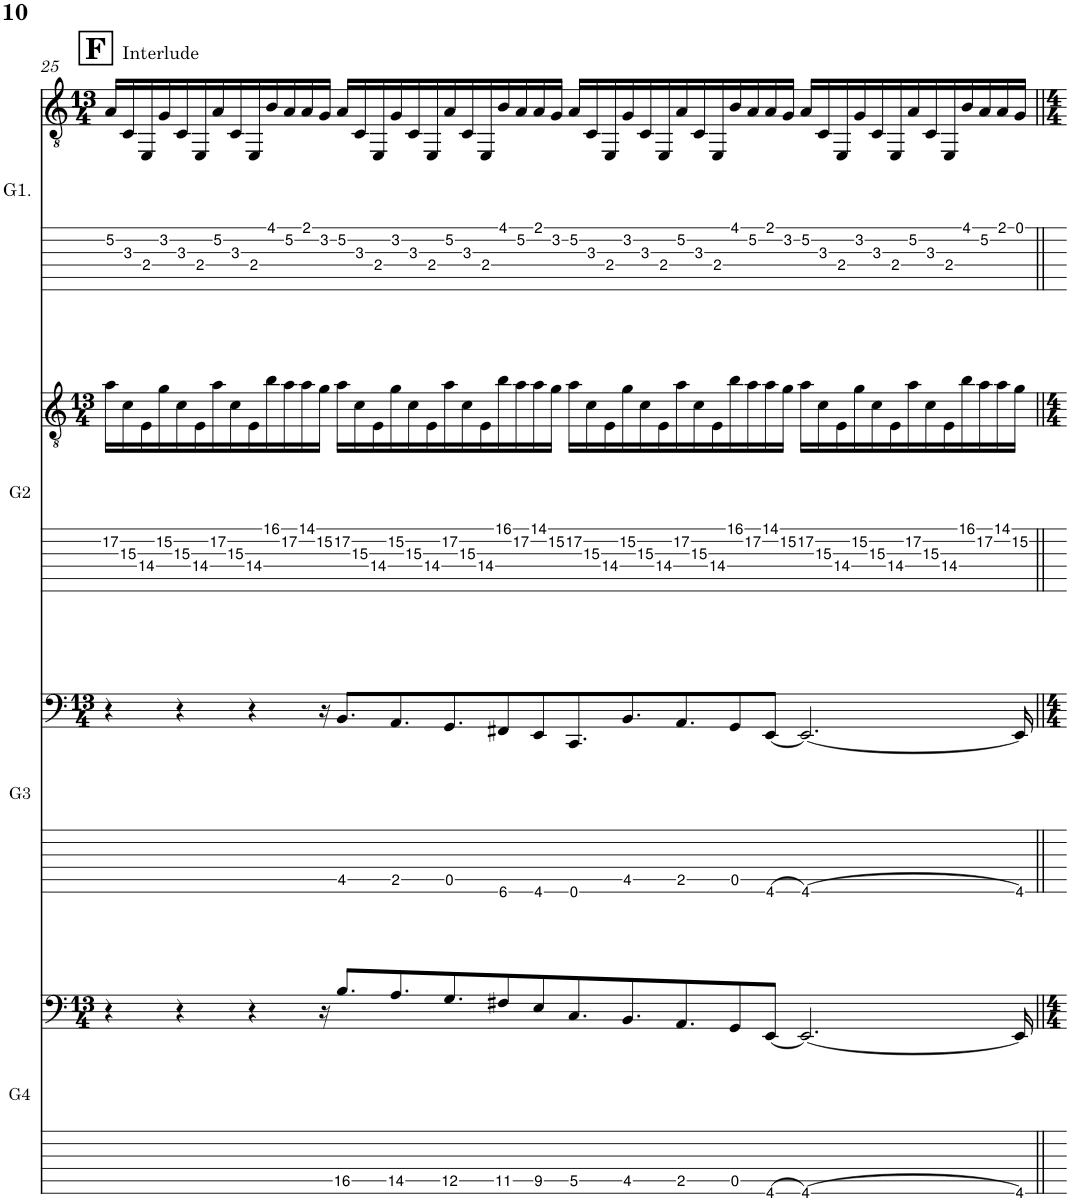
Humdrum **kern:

**kern	**kern	**kern	**kern	**kern	**kern	**kern	**kern
*part4	*part4	*part3	*part3	*part2	*part2	*part1	*part1
*staff8	*staff7	*staff6	*staff5	*staff4	*staff3	*staff2	*staff1
*I"G4	*	*I"G3	*	*I"G2	*	*I"G1	*
*I'G4	*	*I'G3	*	*I'G2	*	*I'G1.	*
!!LO:PB:g=z
*	*clefF4	*	*clefF4	*	*clefGv2	*	*clefGv2
*	*	*	*	*Trd-7c-12	*Trd-7c-12	*Trd-7c-12	*Trd-7c-12
*k[]	*k[]	*k[]	*k[]	*k[]	*k[]	*k[]	*k[]
*M13/4	*M13/4	*M13/4	*M13/4	*M13/4	*M13/4	*M13/4	*M13/4
!!LO:REH:place=s1:a:B:cj:fs=14:t=F
=25	=25	=25	=25	=25	=25	=25	=25
!	!	!	!	!	!	!	!LO:TX:a:t=Interlude
4r	4r	4r	4r	16aLL	16a\LL	16ALL	16A/LL
.	.	.	.	16c	16c\	16C	16C/
.	.	.	.	16E	16E\	16EE	16EE/
.	.	.	.	16g	16g\	16G	16G/
4r	4r	4r	4r	16c	16c\	16C	16C/
.	.	.	.	16E	16E\	16EE	16EE/
.	.	.	.	16a	16a\	16A	16A/
.	.	.	.	16c	16c\	16C	16C/
4r	4r	4r	4r	16E	16E\	16EE	16EE/
.	.	.	.	16b	16b\	16B	16B/
.	.	.	.	16a	16a\	16A	16A/
.	.	.	.	16a	16a\	16A	16A/
16r	16r	16r	16r	16g	16g\JJ	16G	16G/JJ
8.BL	8.B/L	8.BBL	8.BB/L	16a	16a\LL	16A	16A/LL
.	.	.	.	16c	16c\	16C	16C/
.	.	.	.	16E	16E\	16EE	16EE/
8.A	8.A/	8.AA	8.AA/	16g	16g\	16G	16G/
.	.	.	.	16c	16c\	16C	16C/
.	.	.	.	16E	16E\	16EE	16EE/
8.G	8.G/	8.GG	8.GG/	16a	16a\	16A	16A/
.	.	.	.	16c	16c\	16C	16C/
.	.	.	.	16E	16E\	16EE	16EE/
8F#X	8F#X/	8FF#X	8FF#X/	16b	16b\	16B	16B/
.	.	.	.	16a	16a\	16A	16A/
8E	8E/	8EE	8EE/	16a	16a\	16A	16A/
.	.	.	.	16g	16g\JJ	16G	16G/JJ
8.C	8.C/	8.CC	8.CC/	16a	16a\LL	16A	16A/LL
.	.	.	.	16c	16c\	16C	16C/
.	.	.	.	16E	16E\	16EE	16EE/
8.BB	8.BB/	8.BB	8.BB/	16g	16g\	16G	16G/
.	.	.	.	16c	16c\	16C	16C/
.	.	.	.	16E	16E\	16EE	16EE/
8.AA	8.AA/	8.AA	8.AA/	16a	16a\	16A	16A/
.	.	.	.	16c	16c\	16C	16C/
.	.	.	.	16E	16E\	16EE	16EE/
8GG	8GG/	8GG	8GG/	16b	16b\	16B	16B/
.	.	.	.	16a	16a\	16A	16A/
[8EEJ	[8EE/J	[8EEJ	[8EE/J	16a	16a\	16A	16A/
.	.	.	.	16g	16g\JJ	16G	16G/JJ
2.EE_	2.EE/_	2.EE_	2.EE/_	16a	16a\LL	16A	16A/LL
.	.	.	.	16c	16c\	16C	16C/
.	.	.	.	16E	16E\	16EE	16EE/
.	.	.	.	16g	16g\	16G	16G/
.	.	.	.	16c	16c\	16C	16C/
.	.	.	.	16E	16E\	16EE	16EE/
.	.	.	.	16a	16a\	16A	16A/
.	.	.	.	16c	16c\	16C	16C/
.	.	.	.	16E	16E\	16EE	16EE/
.	.	.	.	16b	16b\	16B	16B/
.	.	.	.	16a	16a\	16A	16A/
.	.	.	.	16a	16a\	16A	16A/
16EE]	16EE/]	16EE]	16EE/]	16gJJ	16g\JJ	16GJJ	16G/JJ
=||	=||	=||	=||	=||	=||	=||	=||
*-	*-	*-	*-	*-	*-	*-	*-
